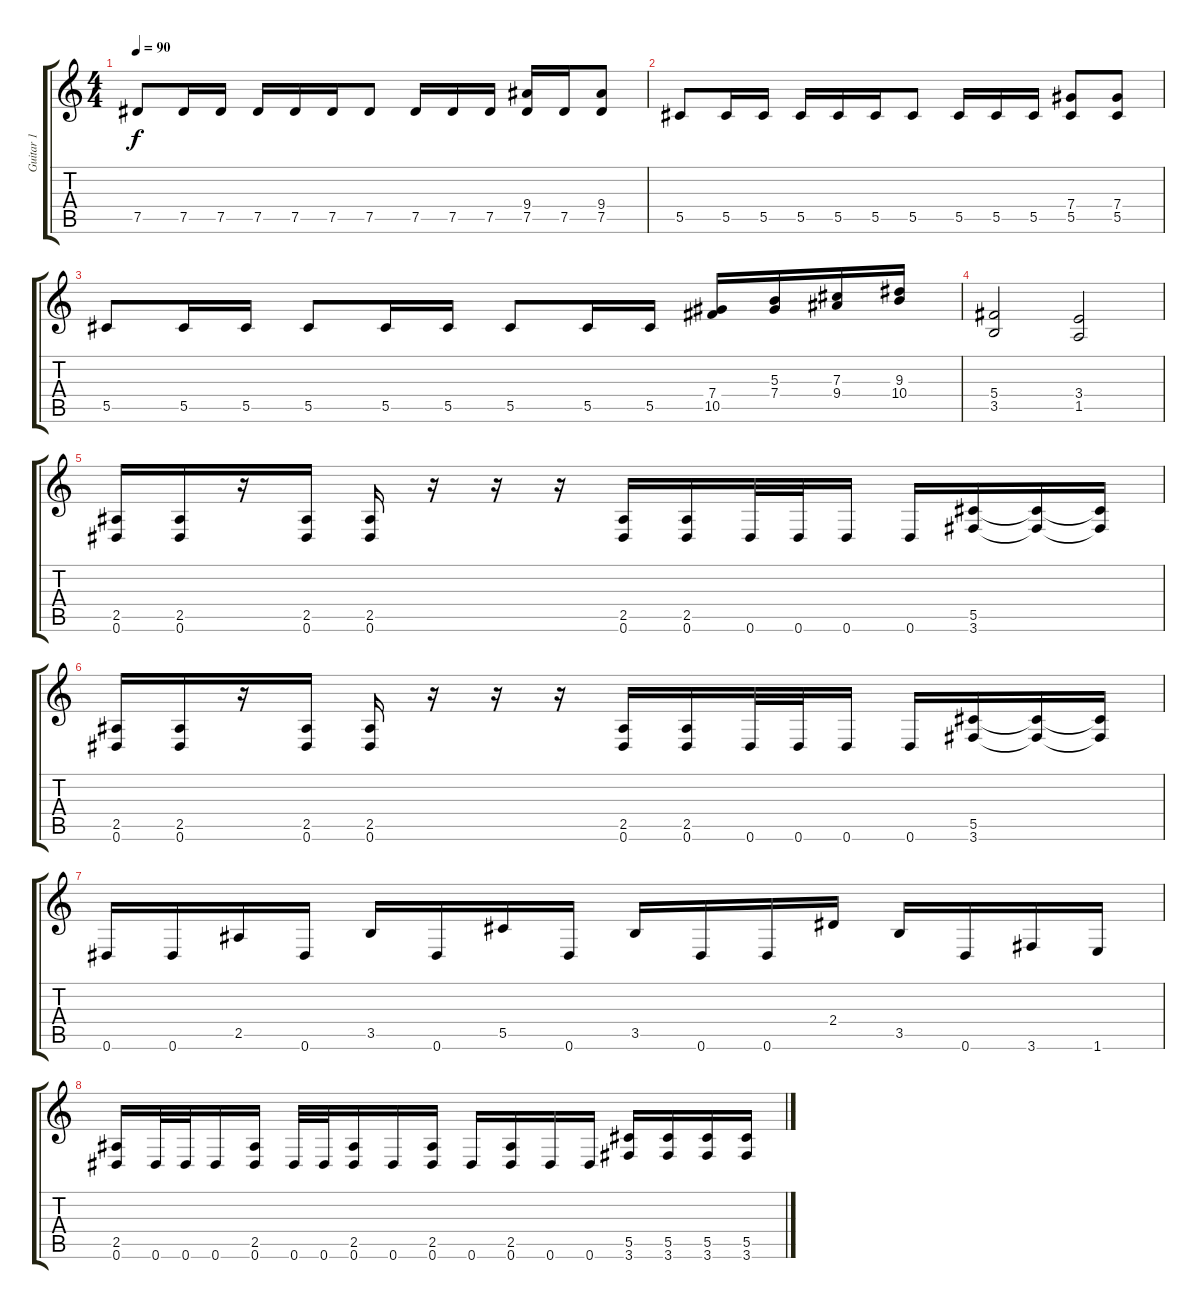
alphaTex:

\track ("Guitar 1" "Guitar 1") {instrument distortionguitar}
\staff {score tabs}
\tuning (Eb4 Bb3 Gb3 Db3 Ab2 Eb2) {hide}
\ts (4 4)
\tempo 90
\clef g2
\ks c
7.5.8{dy f} 7.5.16 7.5.16 7.5.16 7.5.16 7.5.16 7.5.8 7.5.16 7.5.16 7.5.16 (9.4 7.5).16 7.5.16 (9.4 7.5).8 |
5.5.8 5.5.16 5.5.16 5.5.16 5.5.16 5.5.16 5.5.8 5.5.16 5.5.16 5.5.16 (7.4 5.5).8 (7.4 5.5).8 |
5.5.8 5.5.16 5.5.16 5.5.8 5.5.16 5.5.16 5.5.8 5.5.16 5.5.16 (7.4 10.5).16 (5.3 7.4).16 (7.3 9.4).16 (9.3 10.4).16 |
(5.4 3.5).2 (3.4 1.5).2 |
(2.5 0.6).16 (2.5 0.6).16 r.16 (2.5 0.6).16 (2.5 0.6).16 r.16 r.16 r.16 (2.5 0.6).16 (2.5 0.6).16 0.6.32 0.6.32 0.6.16 0.6.16 (5.5 3.6).16 (5.5{t} 3.6{t}).16 (5.5{t} 3.6{t}).16 |
(2.5 0.6).16 (2.5 0.6).16 r.16 (2.5 0.6).16 (2.5 0.6).16 r.16 r.16 r.16 (2.5 0.6).16 (2.5 0.6).16 0.6.32 0.6.32 0.6.16 0.6.16 (5.5 3.6).16 (5.5{t} 3.6{t}).16 (5.5{t} 3.6{t}).16 |
0.6.16 0.6.16 2.5.16 0.6.16 3.5.16 0.6.16 5.5.16 0.6.16 3.5.16 0.6.16 0.6.16 2.4.16 3.5.16 0.6.16 3.6.16 1.6.16 |
(2.5 0.6).16 0.6.32 0.6.32 0.6.16 (2.5 0.6).16 0.6.32 0.6.32 (2.5 0.6).16 0.6.16 (2.5 0.6).16 0.6.16 (2.5 0.6).16 0.6.16 0.6.16 (5.5 3.6).16 (5.5 3.6).16 (5.5 3.6).16 (5.5 3.6).16
